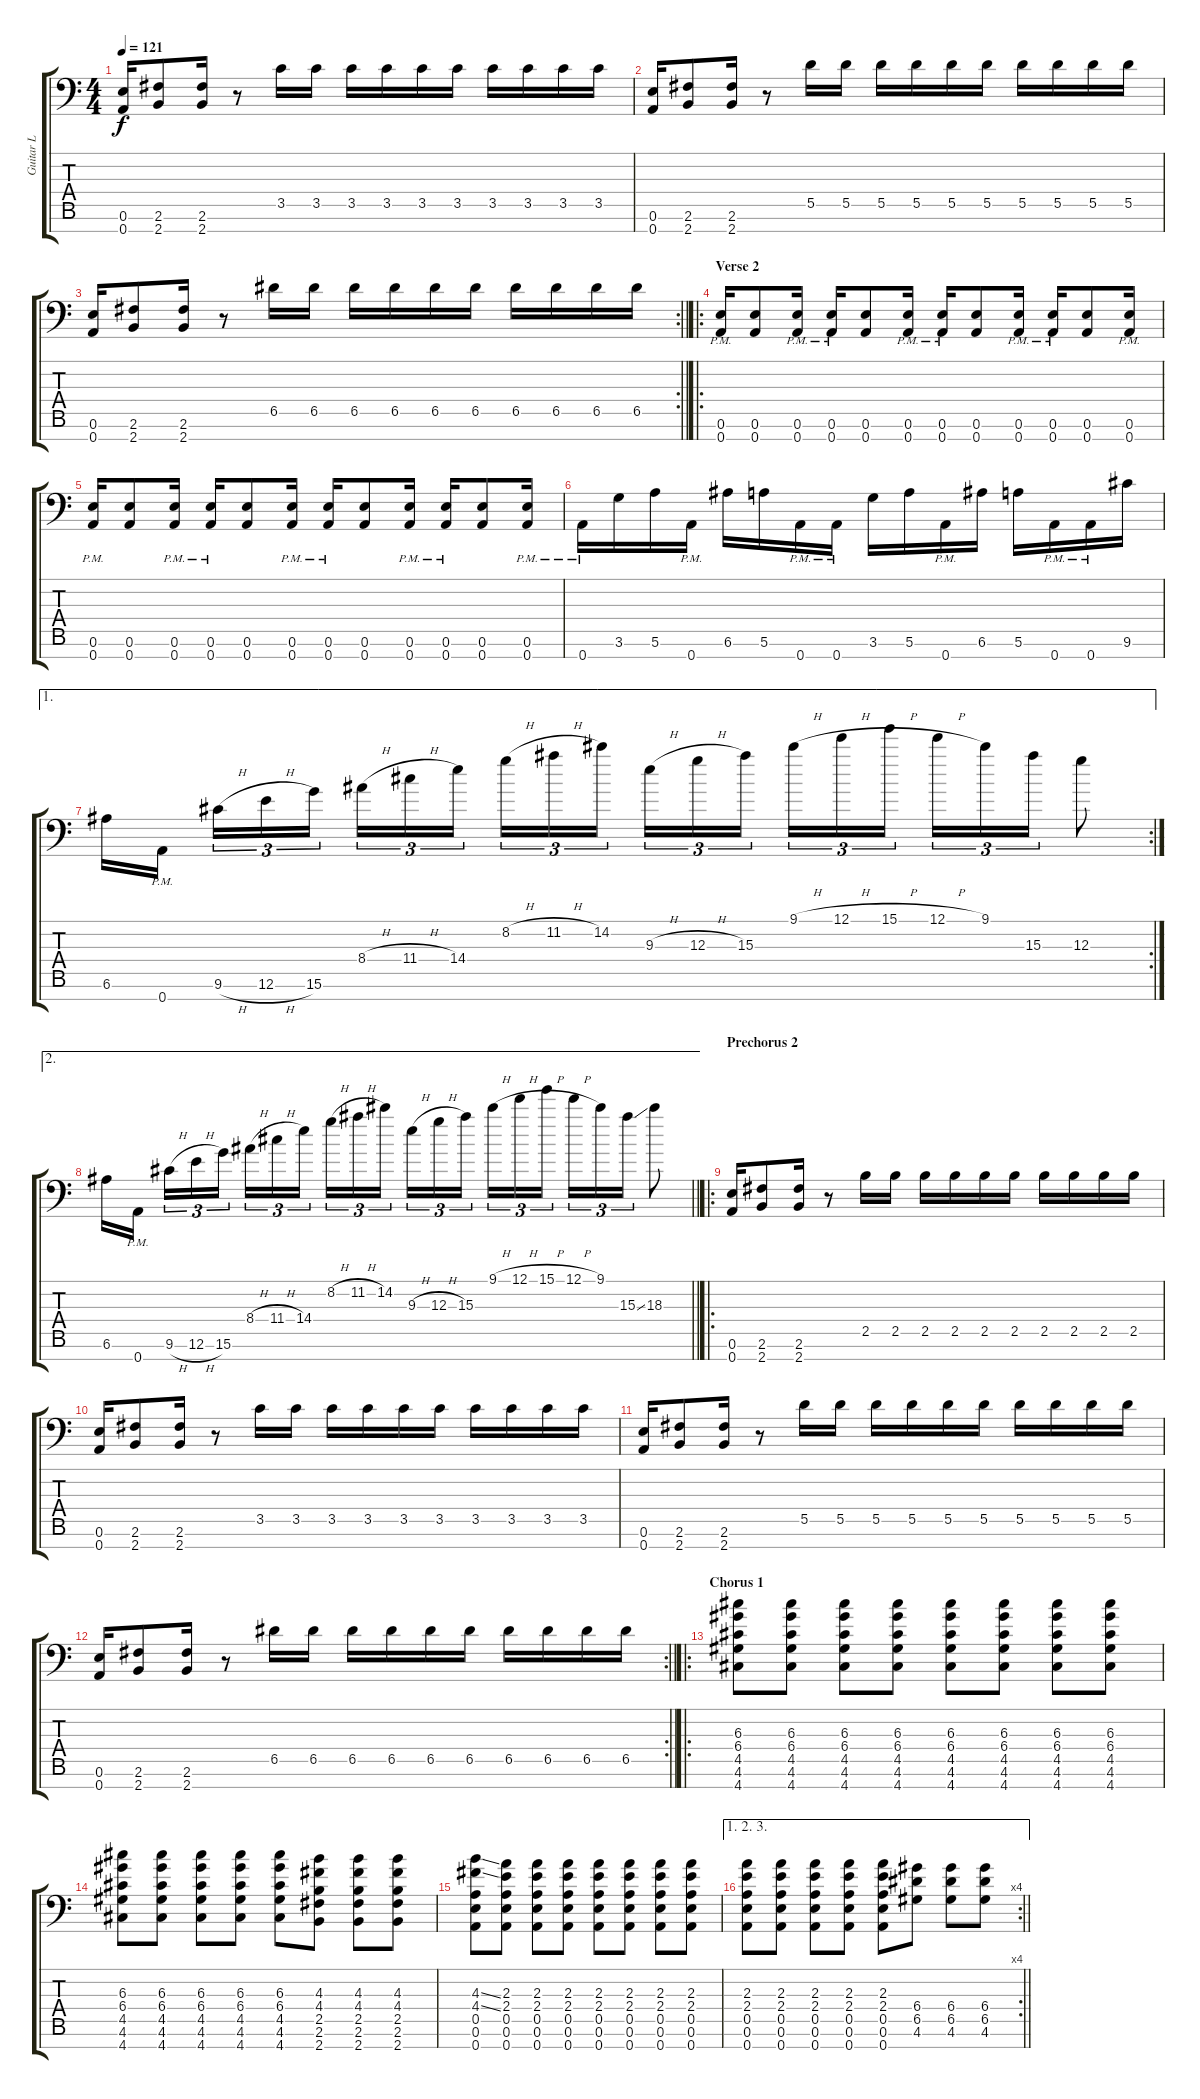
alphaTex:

\track ("Guitar L" "Guitar L") {instrument distortionguitar}
\staff {score tabs}
\tuning (E4 B3 G3 D3 A2 E2 A1) {hide}
\ts (4 4)
\tempo 121
\clef f4
\ks c
(0.6 0.7).16{dy f} (2.6 2.7).8 (2.6 2.7).16 r.8 3.5.16 3.5.16 3.5.16 3.5.16 3.5.16 3.5.16 3.5.16 3.5.16 3.5.16 3.5.16 |
(0.6 0.7).16 (2.6 2.7).8 (2.6 2.7).16 r.8 5.5.16 5.5.16 5.5.16 5.5.16 5.5.16 5.5.16 5.5.16 5.5.16 5.5.16 5.5.16 |
\rc 2
\barLineRight lightlight
(0.6 0.7).16 (2.6 2.7).8 (2.6 2.7).16 r.8 6.5.16 6.5.16 6.5.16 6.5.16 6.5.16 6.5.16 6.5.16 6.5.16 6.5.16 6.5.16 |
\ro
\section ("" "Verse 2")
(0.6{pm} 0.7{pm}).16 (0.6 0.7).8 (0.6{pm} 0.7{pm}).16 (0.6{pm} 0.7{pm}).16 (0.6 0.7).8 (0.6{pm} 0.7{pm}).16 (0.6{pm} 0.7{pm}).16 (0.6 0.7).8 (0.6{pm} 0.7{pm}).16 (0.6{pm} 0.7{pm}).16 (0.6 0.7).8 (0.6{pm} 0.7{pm}).16 |
(0.6{pm} 0.7{pm}).16 (0.6 0.7).8 (0.6{pm} 0.7{pm}).16 (0.6{pm} 0.7{pm}).16 (0.6 0.7).8 (0.6{pm} 0.7{pm}).16 (0.6{pm} 0.7{pm}).16 (0.6 0.7).8 (0.6{pm} 0.7{pm}).16 (0.6{pm} 0.7{pm}).16 (0.6 0.7).8 (0.6{pm} 0.7{pm}).16 |
0.7{pm}.16 3.6.16 5.6.16 0.7{pm}.16 6.6.16 5.6.16 0.7{pm}.16 0.7{pm}.16 3.6.16 5.6.16 0.7{pm}.16 6.6.16 5.6.16 0.7{pm}.16 0.7{pm}.16 9.6.16 |
\ae 1
\rc 2
6.6.16 0.7{pm}.16{beam splitsecondary} 9.6{h}.16{tu (3 2)} 12.6{h}.16{tu (3 2)} 15.6.16{tu (3 2)} 8.4{h}.16{tu (3 2)} 11.4{h}.16{tu (3 2)} 14.4.16{tu (3 2) beam splitsecondary} 8.2{h}.16{tu (3 2)} 11.2{h}.16{tu (3 2)} 14.2.16{tu (3 2)} 9.3{h}.16{tu (3 2)} 12.3{h}.16{tu (3 2)} 15.3.16{tu (3 2) beam splitsecondary} 9.1{h}.16{tu (3 2)} 12.1{h}.16{tu (3 2)} 15.1{h}.16{tu (3 2)} 12.1{h}.16{tu (3 2)} 9.1.16{tu (3 2)} 15.3.16{tu (3 2)} 12.3.8 |
\ae 2
\barLineRight lightlight
6.6.16 0.7{pm}.16{beam splitsecondary} 9.6{h}.16{tu (3 2)} 12.6{h}.16{tu (3 2)} 15.6.16{tu (3 2)} 8.4{h}.16{tu (3 2)} 11.4{h}.16{tu (3 2)} 14.4.16{tu (3 2) beam splitsecondary} 8.2{h}.16{tu (3 2)} 11.2{h}.16{tu (3 2)} 14.2.16{tu (3 2)} 9.3{h}.16{tu (3 2)} 12.3{h}.16{tu (3 2)} 15.3.16{tu (3 2) beam splitsecondary} 9.1{h}.16{tu (3 2)} 12.1{h}.16{tu (3 2)} 15.1{h}.16{tu (3 2)} 12.1{h}.16{tu (3 2)} 9.1.16{tu (3 2)} 15.3{ss}.16{tu (3 2)} 18.3.8 |
\ro
\section ("" "Prechorus 2")
(0.6 0.7).16 (2.6 2.7).8 (2.6 2.7).16 r.8 2.5.16 2.5.16 2.5.16 2.5.16 2.5.16 2.5.16 2.5.16 2.5.16 2.5.16 2.5.16 |
(0.6 0.7).16 (2.6 2.7).8 (2.6 2.7).16 r.8 3.5.16 3.5.16 3.5.16 3.5.16 3.5.16 3.5.16 3.5.16 3.5.16 3.5.16 3.5.16 |
(0.6 0.7).16 (2.6 2.7).8 (2.6 2.7).16 r.8 5.5.16 5.5.16 5.5.16 5.5.16 5.5.16 5.5.16 5.5.16 5.5.16 5.5.16 5.5.16 |
\rc 2
\barLineRight lightlight
(0.6 0.7).16 (2.6 2.7).8 (2.6 2.7).16 r.8 6.5.16 6.5.16 6.5.16 6.5.16 6.5.16 6.5.16 6.5.16 6.5.16 6.5.16 6.5.16 |
\ro
\section ("" "Chorus 1")
(6.3 6.4 4.5 4.6 4.7).8 (6.3 6.4 4.5 4.6 4.7).8 (6.3 6.4 4.5 4.6 4.7).8 (6.3 6.4 4.5 4.6 4.7).8 (6.3 6.4 4.5 4.6 4.7).8 (6.3 6.4 4.5 4.6 4.7).8 (6.3 6.4 4.5 4.6 4.7).8 (6.3 6.4 4.5 4.6 4.7).8 |
(6.3 6.4 4.5 4.6 4.7).8 (6.3 6.4 4.5 4.6 4.7).8 (6.3 6.4 4.5 4.6 4.7).8 (6.3 6.4 4.5 4.6 4.7).8 (6.3 6.4 4.5 4.6 4.7).8 (4.3 4.4 2.5 2.6 2.7).8 (4.3 4.4 2.5 2.6 2.7).8 (4.3 4.4 2.5 2.6 2.7).8 |
(4.3{ss} 4.4{ss} 0.5 0.6 0.7).8 (2.3 2.4 0.5 0.6 0.7).8 (2.3 2.4 0.5 0.6 0.7).8 (2.3 2.4 0.5 0.6 0.7).8 (2.3 2.4 0.5 0.6 0.7).8 (2.3 2.4 0.5 0.6 0.7).8 (2.3 2.4 0.5 0.6 0.7).8 (2.3 2.4 0.5 0.6 0.7).8 |
\ae (1 2 3)
\rc 4
\barLineRight lightlight
(2.3 2.4 0.5 0.6 0.7).8 (2.3 2.4 0.5 0.6 0.7).8 (2.3 2.4 0.5 0.6 0.7).8 (2.3 2.4 0.5 0.6 0.7).8 (2.3 2.4 0.5 0.6 0.7).8 (6.4 6.5 4.6).8 (6.4 6.5 4.6).8 (6.4 6.5 4.6).8
